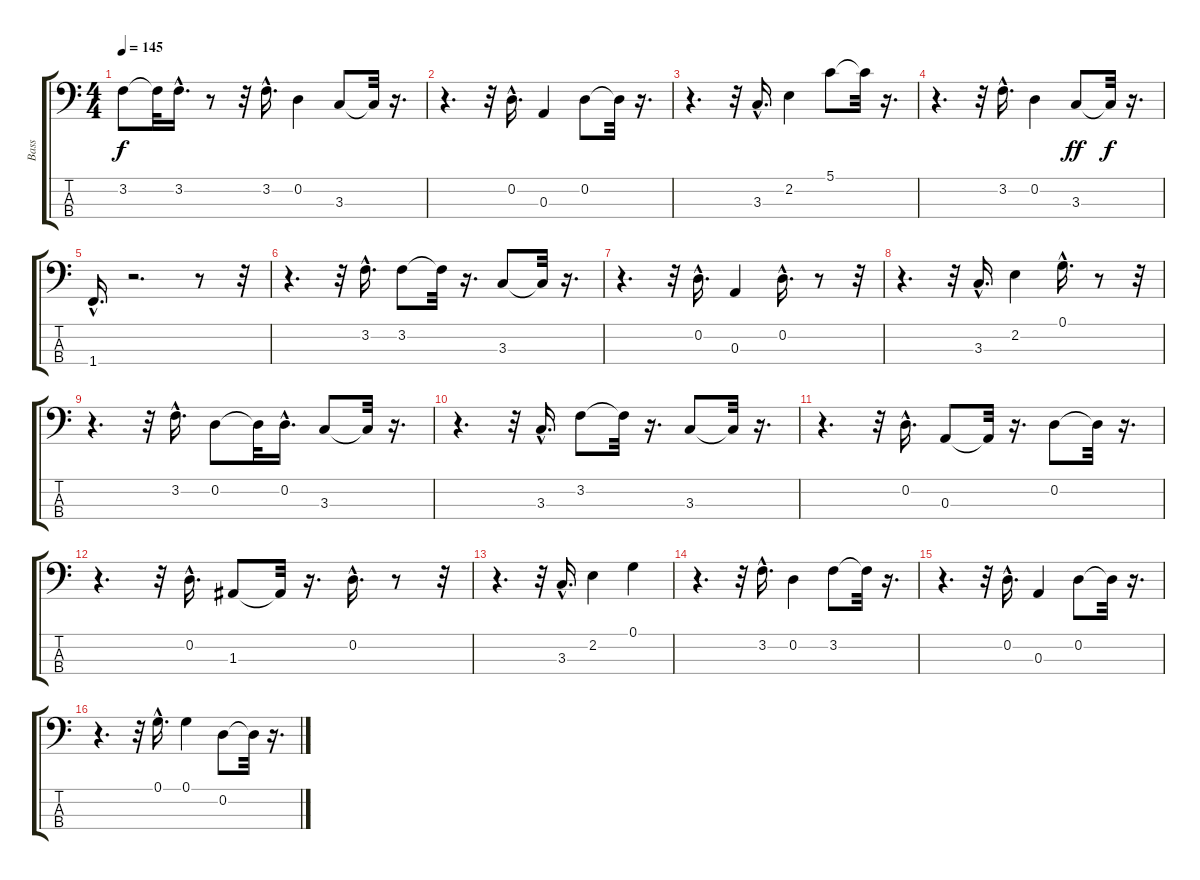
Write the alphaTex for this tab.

\track ("Bass" "Bass") {instrument fretlessbass}
\staff {score tabs}
\tuning (G2 D2 A1 E1) {hide}
\ts (4 4)
\tempo 145
\clef f4
\ks c
3.2.8{dy f} 3.2{t}.32 3.2{hac}.16{d} r.8 r.32 3.2{hac}.16{d} 0.2.4 3.3.8 3.3{t}.32 r.16{d} |
r.4{d} r.32 0.2{hac}.16{d} 0.3.4 0.2.8 0.2{t}.32 r.16{d} |
r.4{d} r.32 3.3{hac}.16{d} 2.2.4 5.1.8 5.1{t}.32 r.16{d} |
r.4{d} r.32 3.2{hac}.16{d} 0.2.4 3.3.8{dy ff} 3.3{t}.32{dy f} r.16{d} |
1.4{hac}.16{d} r.2{d} r.8 r.32 |
r.4{d} r.32 3.2{hac}.16{d} 3.2.8 3.2{t}.32 r.16{d} 3.3.8 3.3{t}.32 r.16{d} |
r.4{d} r.32 0.2{hac}.16{d} 0.3.4 0.2{hac}.16{d} r.8 r.32 |
r.4{d} r.32 3.3{hac}.16{d} 2.2.4 0.1{hac}.16{d} r.8 r.32 |
r.4{d} r.32 3.2{hac}.16{d} 0.2.8 0.2{t}.32 0.2{hac}.16{d} 3.3.8 3.3{t}.32 r.16{d} |
r.4{d} r.32 3.3{hac}.16{d} 3.2.8 3.2{t}.32 r.16{d} 3.3.8 3.3{t}.32 r.16{d} |
r.4{d} r.32 0.2{hac}.16{d} 0.3.8 0.3{t}.32 r.16{d} 0.2.8 0.2{t}.32 r.16{d} |
r.4{d} r.32 0.2{hac}.16{d} 1.3.8 1.3{t}.32 r.16{d} 0.2{hac}.16{d} r.8 r.32 |
r.4{d} r.32 3.3{hac}.16{d} 2.2.4 0.1.4 |
r.4{d} r.32 3.2{hac}.16{d} 0.2.4 3.2.8 3.2{t}.32 r.16{d} |
r.4{d} r.32 0.2{hac}.16{d} 0.3.4 0.2.8 0.2{t}.32 r.16{d} |
r.4{d} r.32 0.1{hac}.16{d} 0.1.4 0.2.8 0.2{t}.32 r.16{d}
